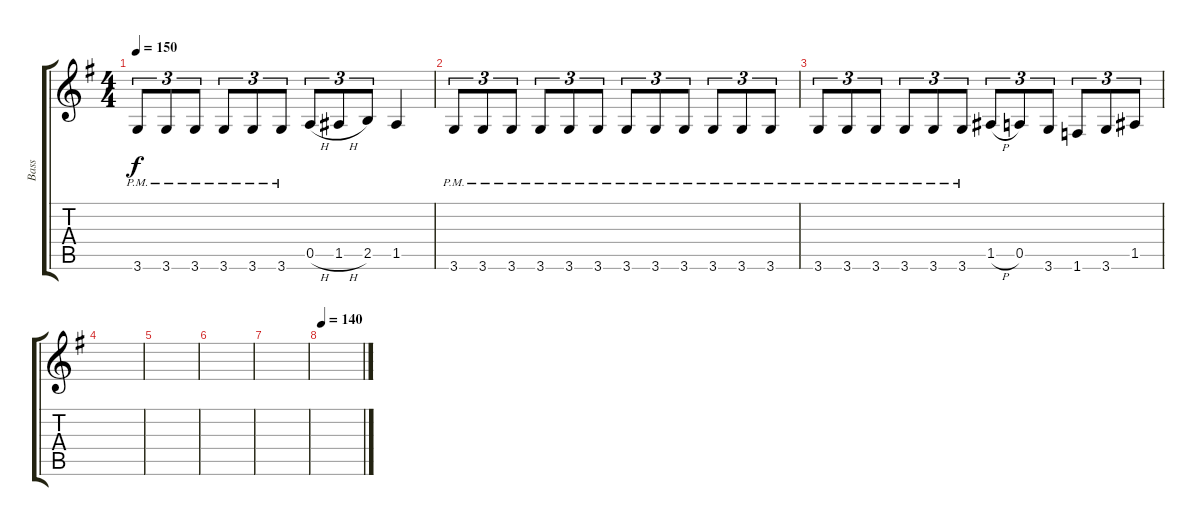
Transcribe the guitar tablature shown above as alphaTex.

\track ("Bass" "Bass") {instrument electricbassfinger}
\staff {score tabs}
\tuning (E4 B3 G3 D3 A2 E2) {hide}
\ts (4 4)
\tempo 150
\clef g2
\ks g
3.6{pm}.8{tu (3 2) dy f} 3.6{pm}.8{tu (3 2)} 3.6{pm}.8{tu (3 2)} 3.6{pm}.8{tu (3 2)} 3.6{pm}.8{tu (3 2)} 3.6{pm}.8{tu (3 2)} 0.5{h}.8{tu (3 2)} 1.5{h}.8{tu (3 2)} 2.5.8{tu (3 2)} 1.5.4 |
3.6{pm}.8{tu (3 2)} 3.6{pm}.8{tu (3 2)} 3.6{pm}.8{tu (3 2)} 3.6{pm}.8{tu (3 2)} 3.6{pm}.8{tu (3 2)} 3.6{pm}.8{tu (3 2)} 3.6{pm}.8{tu (3 2)} 3.6{pm}.8{tu (3 2)} 3.6{pm}.8{tu (3 2)} 3.6{pm}.8{tu (3 2)} 3.6{pm}.8{tu (3 2)} 3.6{pm}.8{tu (3 2)} |
3.6{pm}.8{tu (3 2)} 3.6{pm}.8{tu (3 2)} 3.6{pm}.8{tu (3 2)} 3.6{pm}.8{tu (3 2)} 3.6{pm}.8{tu (3 2)} 3.6{pm}.8{tu (3 2)} 1.5{h}.8{tu (3 2)} 0.5.8{tu (3 2)} 3.6.8{tu (3 2)} 1.6.8{tu (3 2)} 3.6.8{tu (3 2)} 1.5.8{tu (3 2)} |
|
|
|
|
\tempo 140
